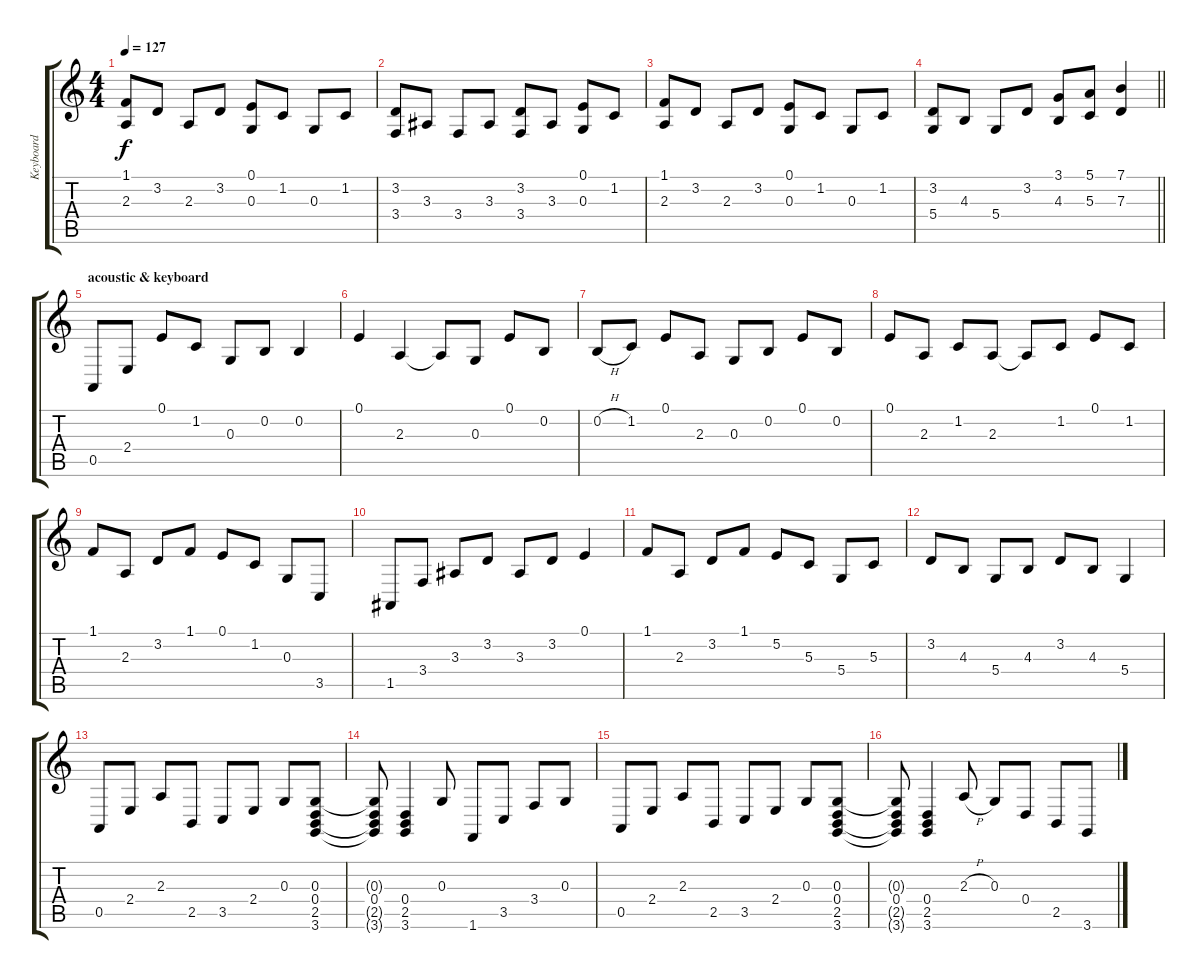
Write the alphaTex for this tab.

\track ("Keyboard" "Keyboard") {instrument acousticgrandpiano}
\staff {score tabs}
\tuning (E4 B3 G3 D3 A2 E2) {hide}
\ts (4 4)
\tempo 127
\clef g2
\ks c
(1.1 2.3).8{dy f} 3.2.8 2.3.8 3.2.8 (0.1 0.3).8 1.2.8 0.3.8 1.2.8 |
(3.2 3.4).8 3.3.8 3.4.8 3.3.8 (3.2 3.4).8 3.3.8 (0.1 0.3).8 1.2.8 |
(1.1 2.3).8 3.2.8 2.3.8 3.2.8 (0.1 0.3).8 1.2.8 0.3.8 1.2.8 |
\barLineRight lightlight
(3.2 5.4).8 4.3.8 5.4.8 3.2.8 (3.1 4.3).8 (5.1 5.3).8 (7.1 7.3).4 |
\section ("" "acoustic & keyboard")
0.5.8 2.4.8 0.1.8 1.2.8 0.3.8 0.2.8 0.2.4 |
0.1.4 2.3.4 2.3{t}.8 0.3.8 0.1.8 0.2.8 |
0.2{h}.8 1.2.8 0.1.8 2.3.8 0.3.8 0.2.8 0.1.8 0.2.8 |
0.1.8 2.3.8 1.2.8 2.3.8 2.3{t}.8 1.2.8 0.1.8 1.2.8 |
1.1.8 2.3.8 3.2.8 1.1.8 0.1.8 1.2.8 0.3.8 3.5.8 |
1.5.8 3.4.8 3.3.8 3.2.8 3.3.8 3.2.8 0.1.4 |
1.1.8 2.3.8 3.2.8 1.1.8 5.2.8 5.3.8 5.4.8 5.3.8 |
3.2.8 4.3.8 5.4.8 4.3.8 3.2.8 4.3.8 5.4.4 |
0.5.8 2.4.8 2.3.8 2.5.8 3.5.8 2.4.8 0.3.8 (0.3 0.4 2.5 3.6).8 |
(0.3{t} 0.4 2.5{t} 3.6{t}).8 (0.4 2.5 3.6).4 0.3.8 1.6.8 3.5.8 3.4.8 0.3.8 |
0.5.8 2.4.8 2.3.8 2.5.8 3.5.8 2.4.8 0.3.8 (0.3 0.4 2.5 3.6).8 |
(0.3{t} 0.4 2.5{t} 3.6{t}).8 (0.4 2.5 3.6).4 2.3{h}.8 0.3.8 0.4.8 2.5.8 3.6.8
